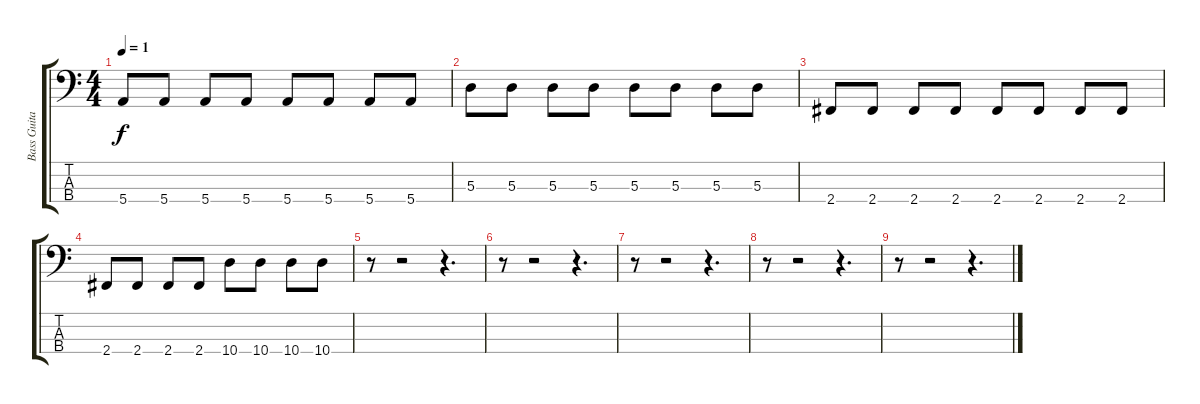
\track ("Bass Guitar" "Bass Guita") {instrument electricbassfinger}
\staff {score tabs}
\tuning (G2 D2 A1 E1) {hide}
\ts (4 4)
\tempo 1
\clef f4
\ks c
5.4.8{dy f} 5.4.8 5.4.8 5.4.8 5.4.8 5.4.8 5.4.8 5.4.8 |
5.3.8 5.3.8 5.3.8 5.3.8 5.3.8 5.3.8 5.3.8 5.3.8 |
2.4.8 2.4.8 2.4.8 2.4.8 2.4.8 2.4.8 2.4.8 2.4.8 |
2.4.8 2.4.8 2.4.8 2.4.8 10.4.8 10.4.8 10.4.8 10.4.8 |
r.8 r.2 r.4{d} |
r.8 r.2 r.4{d} |
r.8 r.2 r.4{d} |
r.8 r.2 r.4{d} |
r.8 r.2 r.4{d}
